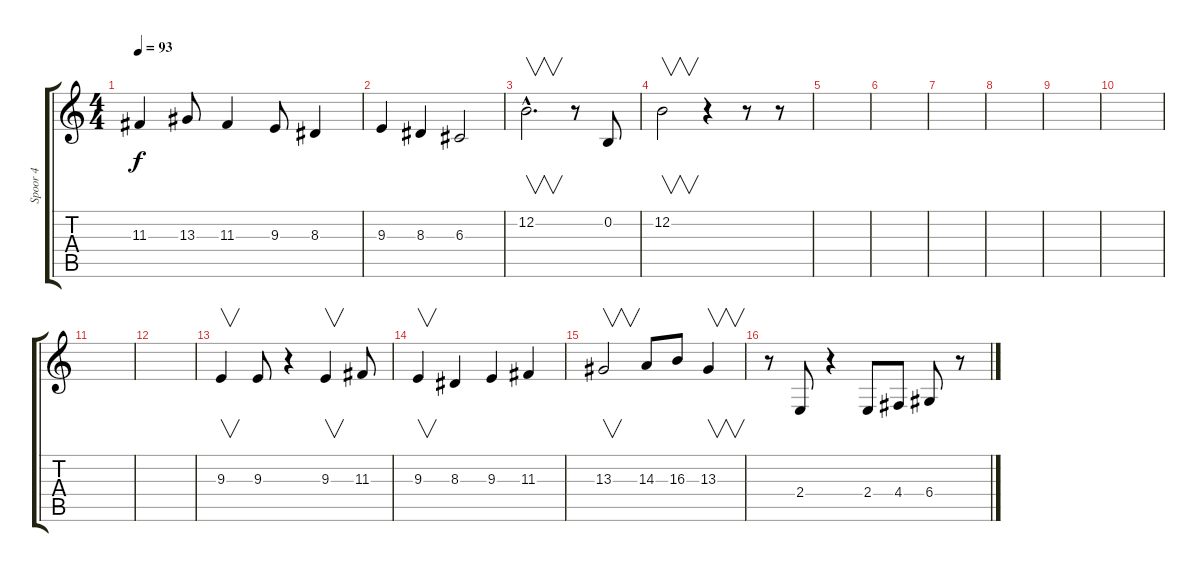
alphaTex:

\track ("Spoor 4" "Spoor 4") {instrument altosax}
\staff {score tabs}
\tuning (E4 B3 G3 D3 A2 E2) {hide}
\ts (4 4)
\tempo 93
\clef g2
\ks c
11.3.4{dy f} 13.3.8 11.3.4 9.3.8 8.3.4 |
9.3.4 8.3.4 6.3.2 |
12.2{hac}.2{v d} r.8 0.2.8 |
12.2.2{v} r.4 r.8 r.8 |
|
|
|
|
|
|
|
|
9.3.4{v} 9.3.8 r.4 9.3.4{v} 11.3.8 |
9.3.4{v} 8.3.4 9.3.4 11.3.4 |
13.3.2{v} 14.3.8 16.3.8 13.3.4{v} |
r.8 2.4.8 r.4 2.4.8 4.4.8 6.4.8 r.8
